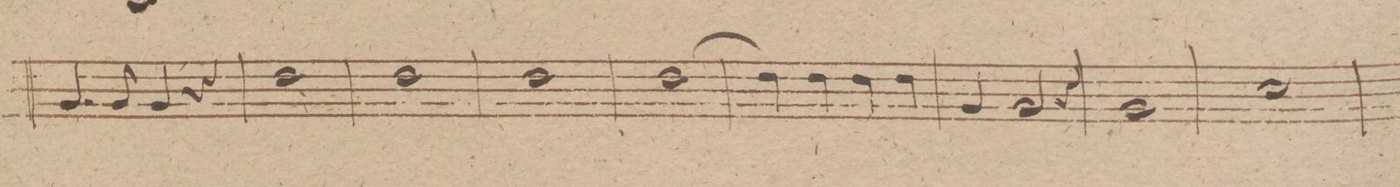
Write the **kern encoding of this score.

**kern	**dynam
*I"Corno 2do in A.	*
*clefG2	*
*k[f#c#g#d#]	*
*met(c)	*
*M4/4	*
4.e/	.
8e/	.
4e/	.
4r	.
=166	=166
1b\	.
=167	=167
1b\	.
=168	=168
1b\	.
=169	=169
[1b\	.
=170	=170
4b\]	.
4b\	.
4b\	.
4b\	.
=171	=171
4e/	.
2e/	.
4r	.
=172	=172
1e/	.
=173	=173
1a/	.
=174	=174
*-	*-
